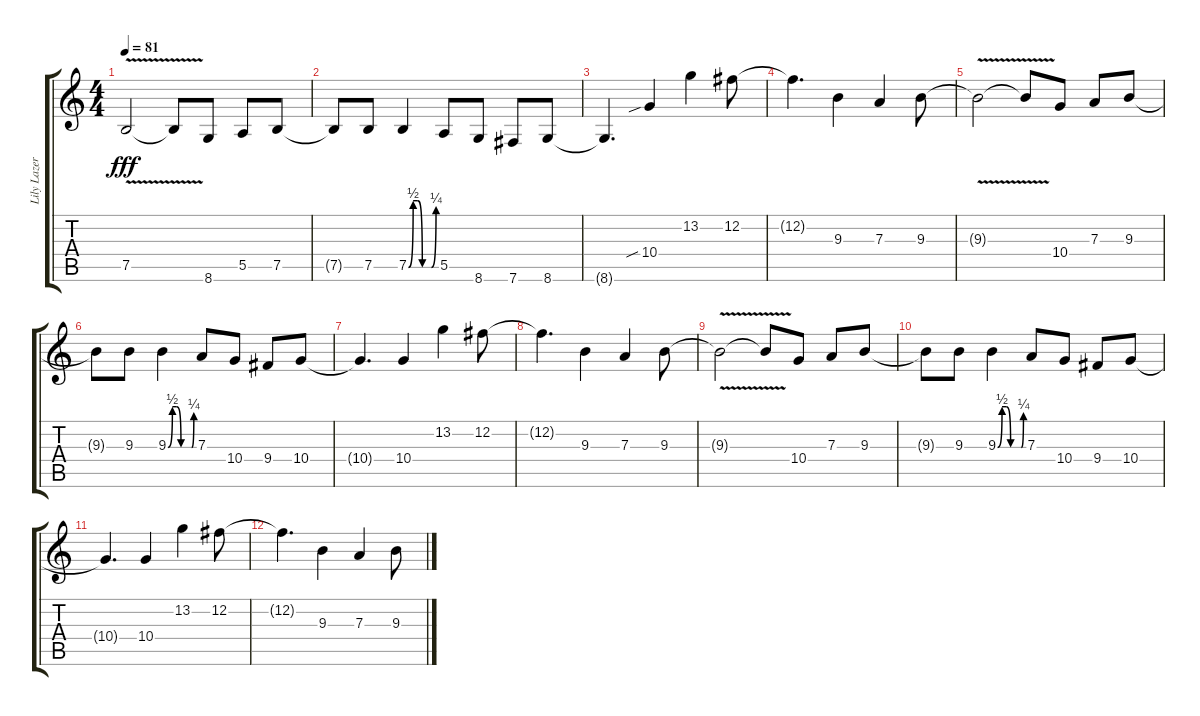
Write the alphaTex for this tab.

\track ("Lily Lazer (Guitar)" "Lily Lazer") {instrument distortionguitar}
\staff {score tabs}
\tuning (B3 Gb3 D3 A2 E2 B1) {hide}
\ts (4 4)
\tempo 81
\clef g2
\ks c
7.5{v t}.2{dy fff} 7.5{t}.8 8.6.8 5.5.8 7.5.8 |
7.5{t}.8 7.5.8 7.5{be (custom 0 0 10 2 20 2 30 0 40 0 50 0 60 1)}.4 5.5.8 8.6.8 7.6.8 8.6.8 |
8.6{t}.4{d} 10.4{sib}.4 13.2.4 12.2.8 |
12.2{t}.4{d} 9.3.4 7.3.4 9.3.8 |
9.3{v t}.2 9.3{t}.8 10.4.8 7.3.8 9.3.8 |
9.3{t}.8 9.3.8 9.3{be (custom 0 0 10 2 20 2 30 0 40 0 50 0 55 0 60 1)}.4 7.3.8 10.4.8 9.4.8 10.4.8 |
10.4{t}.4{d} 10.4.4 13.2.4 12.2.8 |
12.2{t}.4{d} 9.3.4 7.3.4 9.3.8 |
9.3{v t}.2 9.3{t}.8 10.4.8 7.3.8 9.3.8 |
9.3{t}.8 9.3.8 9.3{be (custom 0 0 10 2 20 2 30 0 40 0 50 0 55 0 60 1)}.4 7.3.8 10.4.8 9.4.8 10.4.8 |
10.4{t}.4{d} 10.4.4 13.2.4 12.2.8 |
12.2{t}.4{d} 9.3.4 7.3.4 9.3.8
